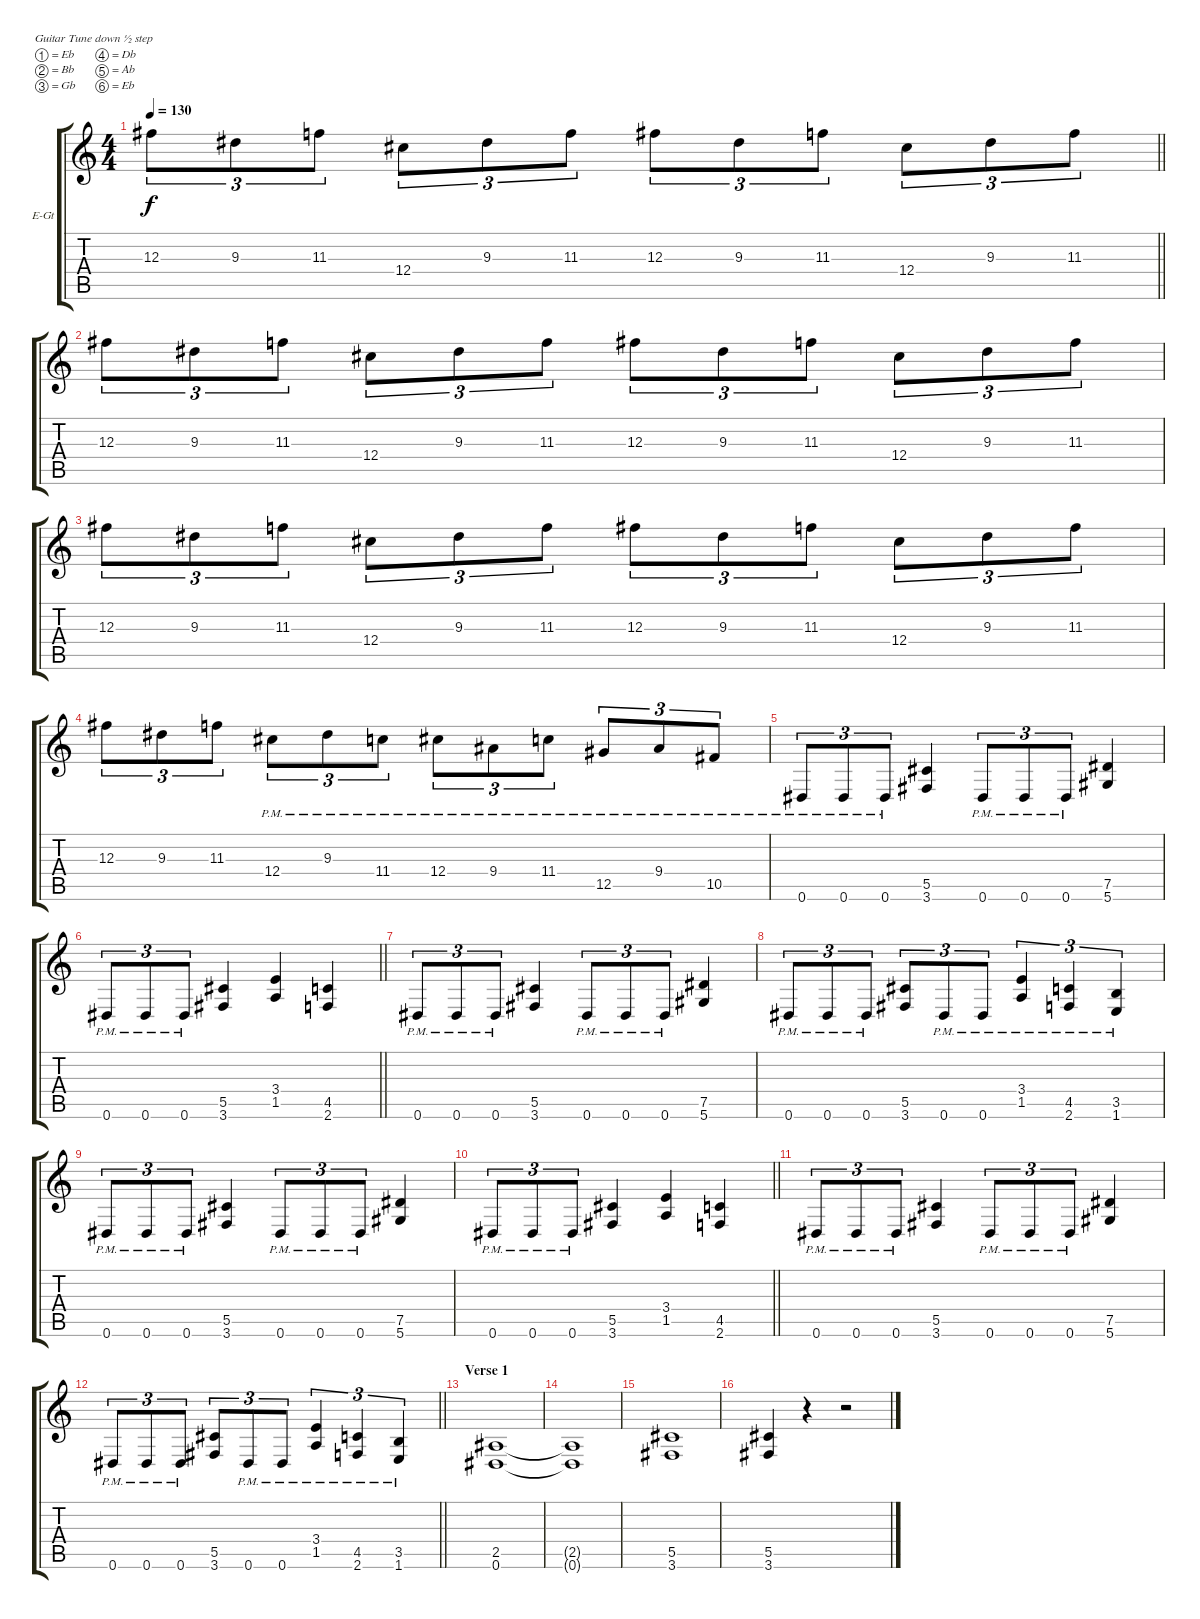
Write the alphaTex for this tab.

\bracketExtendMode groupsimilarinstruments
\firstSystemTrackNameOrientation horizontal
\otherSystemsTrackNameOrientation horizontal
\track ("Lead Guitar" "E-Gt") {instrument distortionguitar}
\staff {score tabs}
\tuning (Eb4 Bb3 Gb3 Db3 Ab2 Eb2)
\ts (4 4)
\tempo 130
\clef g2
\scale
0.333333
\barLineRight lightlight
\ks c
12.3.8{tu (3 2) dy f} 9.3.8{tu (3 2)} 11.3.8{tu (3 2)} 12.4.8{tu (3 2)} 9.3.8{tu (3 2)} 11.3.8{tu (3 2)} 12.3.8{tu (3 2)} 9.3.8{tu (3 2)} 11.3.8{tu (3 2)} 12.4.8{tu (3 2)} 9.3.8{tu (3 2)} 11.3.8{tu (3 2)} |
\scale
0.333333 12.3.8{tu (3 2)} 9.3.8{tu (3 2)} 11.3.8{tu (3 2)} 12.4.8{tu (3 2)} 9.3.8{tu (3 2)} 11.3.8{tu (3 2)} 12.3.8{tu (3 2)} 9.3.8{tu (3 2)} 11.3.8{tu (3 2)} 12.4.8{tu (3 2)} 9.3.8{tu (3 2)} 11.3.8{tu (3 2)} |
\scale
0.333333 12.3.8{tu (3 2)} 9.3.8{tu (3 2)} 11.3.8{tu (3 2)} 12.4.8{tu (3 2)} 9.3.8{tu (3 2)} 11.3.8{tu (3 2)} 12.3.8{tu (3 2)} 9.3.8{tu (3 2)} 11.3.8{tu (3 2)} 12.4.8{tu (3 2)} 9.3.8{tu (3 2)} 11.3.8{tu (3 2)} |
\scale
0.333333 12.3.8{tu (3 2)} 9.3.8{tu (3 2)} 11.3.8{tu (3 2)} 12.4{pm}.8{tu (3 2)} 9.3{pm}.8{tu (3 2)} 11.4{pm}.8{tu (3 2)} 12.4{pm}.8{tu (3 2)} 9.4{pm}.8{tu (3 2)} 11.4{pm}.8{tu (3 2)} 12.5{pm}.8{tu (3 2)} 9.4{pm}.8{tu (3 2)} 10.5{pm}.8{tu (3 2)} |
\scale
0.333333 0.6{pm}.8{tu (3 2)} 0.6{pm}.8{tu (3 2)} 0.6{pm}.8{tu (3 2)} (5.5 3.6).4 0.6{pm}.8{tu (3 2)} 0.6{pm}.8{tu (3 2)} 0.6{pm}.8{tu (3 2)} (7.5 5.6).4 |
\scale
0.333333
\barLineRight lightlight
0.6{pm}.8{tu (3 2)} 0.6{pm}.8{tu (3 2)} 0.6{pm}.8{tu (3 2)} (5.5 3.6).4 (3.4 1.5).4 (4.5 2.6).4 |
\scale
0.333333 0.6{pm}.8{tu (3 2)} 0.6{pm}.8{tu (3 2)} 0.6{pm}.8{tu (3 2)} (5.5 3.6).4 0.6{pm}.8{tu (3 2)} 0.6{pm}.8{tu (3 2)} 0.6{pm}.8{tu (3 2)} (7.5 5.6).4 |
\scale
0.333333 0.6{pm}.8{tu (3 2)} 0.6{pm}.8{tu (3 2)} 0.6{pm}.8{tu (3 2)} (5.5 3.6).8{tu (3 2)} 0.6{pm}.8{tu (3 2)} 0.6{pm}.8{tu (3 2)} (3.4{pm} 1.5{pm}).4{tu (3 2)} (4.5{pm} 2.6{pm}).4{tu (3 2)} (3.5{pm} 1.6{pm}).4{tu (3 2)} |
\scale
0.333333 0.6{pm}.8{tu (3 2)} 0.6{pm}.8{tu (3 2)} 0.6{pm}.8{tu (3 2)} (5.5 3.6).4 0.6{pm}.8{tu (3 2)} 0.6{pm}.8{tu (3 2)} 0.6{pm}.8{tu (3 2)} (7.5 5.6).4 |
\scale
0.333333
\barLineRight lightlight
0.6{pm}.8{tu (3 2)} 0.6{pm}.8{tu (3 2)} 0.6{pm}.8{tu (3 2)} (5.5 3.6).4 (3.4 1.5).4 (4.5 2.6).4 |
\scale
0.333333 0.6{pm}.8{tu (3 2)} 0.6{pm}.8{tu (3 2)} 0.6{pm}.8{tu (3 2)} (5.5 3.6).4 0.6{pm}.8{tu (3 2)} 0.6{pm}.8{tu (3 2)} 0.6{pm}.8{tu (3 2)} (7.5 5.6).4 |
\scale
0.333333
\barLineRight lightlight
0.6{pm}.8{tu (3 2)} 0.6{pm}.8{tu (3 2)} 0.6{pm}.8{tu (3 2)} (5.5 3.6).8{tu (3 2)} 0.6{pm}.8{tu (3 2)} 0.6{pm}.8{tu (3 2)} (3.4{pm} 1.5{pm}).4{tu (3 2)} (4.5{pm} 2.6{pm}).4{tu (3 2)} (3.5{pm} 1.6{pm}).4{tu (3 2)} |
\section ("" "Verse 1")
\scale
0.333333 (2.5 0.6).1 |
\scale
0.333333 (2.5{t} 0.6{t}).1 |
\scale
0.333333 (5.5 3.6).1 |
\scale
0.333333 (5.5 3.6).4 r.4 r.2
